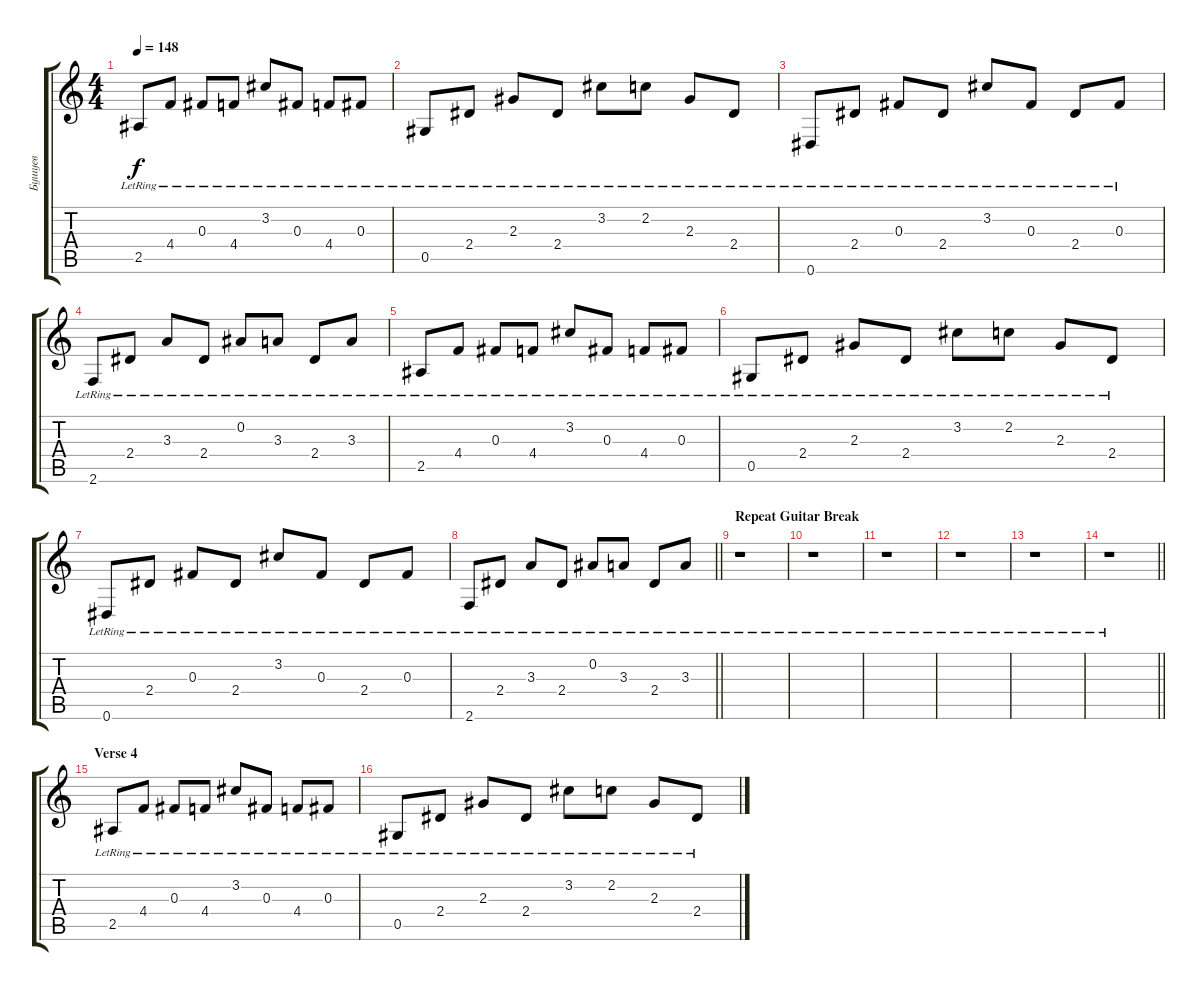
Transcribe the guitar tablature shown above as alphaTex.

\track ("Бушуев" "Бушуев") {instrument acousticguitarsteel}
\staff {score tabs}
\tuning (Eb4 Bb3 Gb3 Db3 Ab2 Eb2) {hide}
\ts (4 4)
\tempo 148
\clef g2
\ks c
2.5{lr}.8{dy f} 4.4{lr}.8 0.3{lr}.8 4.4{lr}.8 3.2{lr}.8 0.3{lr}.8 4.4{lr}.8 0.3{lr}.8 |
0.5{lr}.8 2.4{lr}.8 2.3{lr}.8 2.4{lr}.8 3.2{lr}.8 2.2{lr}.8 2.3{lr}.8 2.4{lr}.8 |
0.6{lr}.8 2.4{lr}.8 0.3{lr}.8 2.4{lr}.8 3.2{lr}.8 0.3{lr}.8 2.4{lr}.8 0.3{lr}.8 |
2.6{lr}.8 2.4{lr}.8 3.3{lr}.8 2.4{lr}.8 0.2{lr}.8 3.3{lr}.8 2.4{lr}.8 3.3{lr}.8 |
2.5{lr}.8 4.4{lr}.8 0.3{lr}.8 4.4{lr}.8 3.2{lr}.8 0.3{lr}.8 4.4{lr}.8 0.3{lr}.8 |
0.5{lr}.8 2.4{lr}.8 2.3{lr}.8 2.4{lr}.8 3.2{lr}.8 2.2{lr}.8 2.3{lr}.8 2.4{lr}.8 |
0.6{lr}.8 2.4{lr}.8 0.3{lr}.8 2.4{lr}.8 3.2{lr}.8 0.3{lr}.8 2.4{lr}.8 0.3{lr}.8 |
\barLineRight lightlight
2.6{lr}.8 2.4{lr}.8 3.3{lr}.8 2.4{lr}.8 0.2{lr}.8 3.3{lr}.8 2.4{lr}.8 3.3{lr}.8 |
\section ("" "Repeat Guitar Break")
r.1 |
r.1 |
r.1 |
r.1 |
r.1 |
\barLineRight lightlight
r.1 |
\section ("" "Verse 4")
2.5{lr}.8 4.4{lr}.8 0.3{lr}.8 4.4{lr}.8 3.2{lr}.8 0.3{lr}.8 4.4{lr}.8 0.3{lr}.8 |
0.5{lr}.8 2.4{lr}.8 2.3{lr}.8 2.4{lr}.8 3.2{lr}.8 2.2{lr}.8 2.3{lr}.8 2.4{lr}.8
